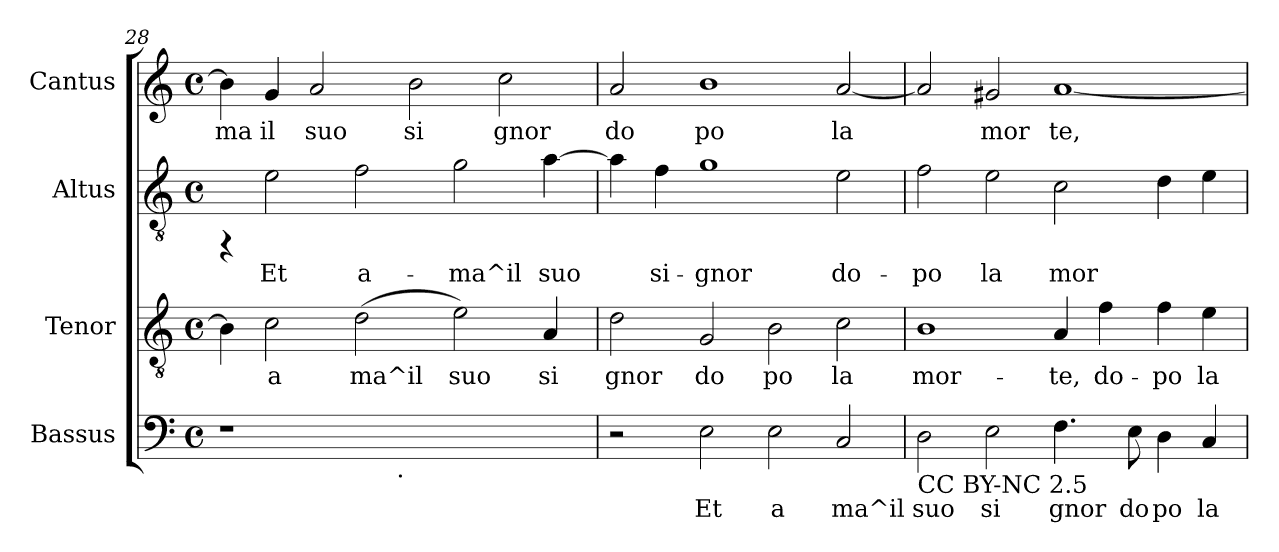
**kern	**text	**kern	**text	**kern	**text	**kern	**text
*part4	*part4	*part3	*part3	*part2	*part2	*part1	*part1
*staff4	*staff4	*staff3	*staff3	*staff2	*staff2	*staff1	*staff1
*I"Bassus	*	*I"Tenor	*	*I"Altus	*	*I"Cantus	*
*clefF4	*	*clefGv2	*	*clefGv2	*	*clefG2	*
*k[]	*	*k[]	*	*k[]	*	*k[]	*
*C:	*	*C:	*	*C:	*	*C:	*
*M4/4	*	*M4/4	*	*M4/4	*	*M4/4	*
*met(c)	*	*met(c)	*	*met(c)	*	*met(c)	*
=28	=28	=28	=28	=28	=28	=28	=28
!LO:TX:b:t=(ver. 2015-01-10)	!	!	!	!	!	!	!
!	!	!	!LO:LY:b:cj	!	!	!	!LO:LY:b:cj
*^	*	*	*	*	*	*	*
1r	2ryy	.	4B\]	.	4rFF	.	4b\]	ma
!	!	!	!	!LO:LY:b:cj	!	!LO:LY:b:cj	!	!LO:LY:b:cj
.	.	.	2c\	a	2e\	Et	4g/	il
!	!	!	!	!	!	!	!	!LO:LY:b:cj
.	4...ryy	.	.	.	.	.	2a/	suo
!	!	!	!	!LO:LY:b:cj	!	!LO:LY:b:cj	!	!
.	.	.	(<2d\	ma^il	2f\	a-	.	.
!	!LO:TX:b:t=.	!	!	!	!	!	!	!
.	1ryy	.	.	.	.	.	.	.
!	!	!	!	!	!	!	!	!LO:LY:b:cj
1ryy	.	.	.	.	.	.	2b\	si
!	!	!	!	!LO:LY:b:cj	!	!LO:LY:b:cj	!	!
.	.	.	2e\)	suo	2g\	-ma^il	.	.
!	!	!	!	!	!	!	!	!LO:LY:b:cj
.	.	.	.	.	.	.	2cc\	gnor
!	!	!	!	!LO:LY:b:cj	!	!LO:LY:b:cj	!	!
.	.	.	4A/	si	[>4a\	suo	.	.
.	32ryy	.	.	.	.	.	.	.
=29	=29	=29	=29	=29	=29	=29	=29	=29
!	!	!	!	!LO:LY:b:cj	!	!LO:LY:b:cj	!	!LO:LY:b:cj
*v	*v	*	*	*	*	*	*	*
2r	.	2d\	gnor	4a\]	.	2a/	do
!	!	!	!	!	!LO:LY:b:cj	!	!
.	.	.	.	4f\	si-	.	.
!	!LO:LY:b:cj	!	!LO:LY:b:cj	!	!LO:LY:b:cj	!	!LO:LY:b:cj
2E\	Et	2G/	do	1g	-gnor	1b	po
!	!LO:LY:b:cj	!	!LO:LY:b:cj	!	!	!	!
2E\	a	2B\	po	.	.	.	.
!	!LO:LY:b:cj	!	!LO:LY:b:cj	!	!LO:LY:b:cj	!	!LO:LY:b:cj
2C/	ma^il	2c\	la	2e\	do-	[>2a/	la
!!LO:PB:g=z
=30	=30	=30	=30	=30	=30	=30	=30
!LO:TX:b:t=CC BY-NC 2.5	!	!	!	!	!	!	!
!	!LO:LY:b:cj	!	!LO:LY:b:cj	!	!LO:LY:b:cj	!	!LO:LY:b:cj
2D\	suo	1B	mor-	2f\	-po	2a/]	.
!	!LO:LY:b:cj	!	!	!	!LO:LY:b:cj	!	!LO:LY:b:cj
2E\	si	.	.	2e\	la	2g#/	mor
!	!LO:LY:b:cj	!	!LO:LY:b:cj	!	!LO:LY:b:cj	!	!LO:LY:b:cj
4.F\	gnor	4A/	-te,	2c\	mor	[<1a	te,
!	!	!	!LO:LY:b:cj	!	!	!	!
.	.	4f\	do-	.	.	.	.
!	!LO:LY:b:cj	!	!	!	!	!	!
8E\	do	.	.	.	.	.	.
!	!LO:LY:b:cj	!	!LO:LY:b:cj	!	!LO:LY:b:cj	!	!
4D\	po	4f\	-po	4d\	.	.	.
!	!LO:LY:b:cj	!	!LO:LY:b:cj	!	!LO:LY:b:cj	!	!
4C/	la	4e\	la	4e\	.	.	.
=	=	=	=	=	=	=	=
*-	*-	*-	*-	*-	*-	*-	*-
